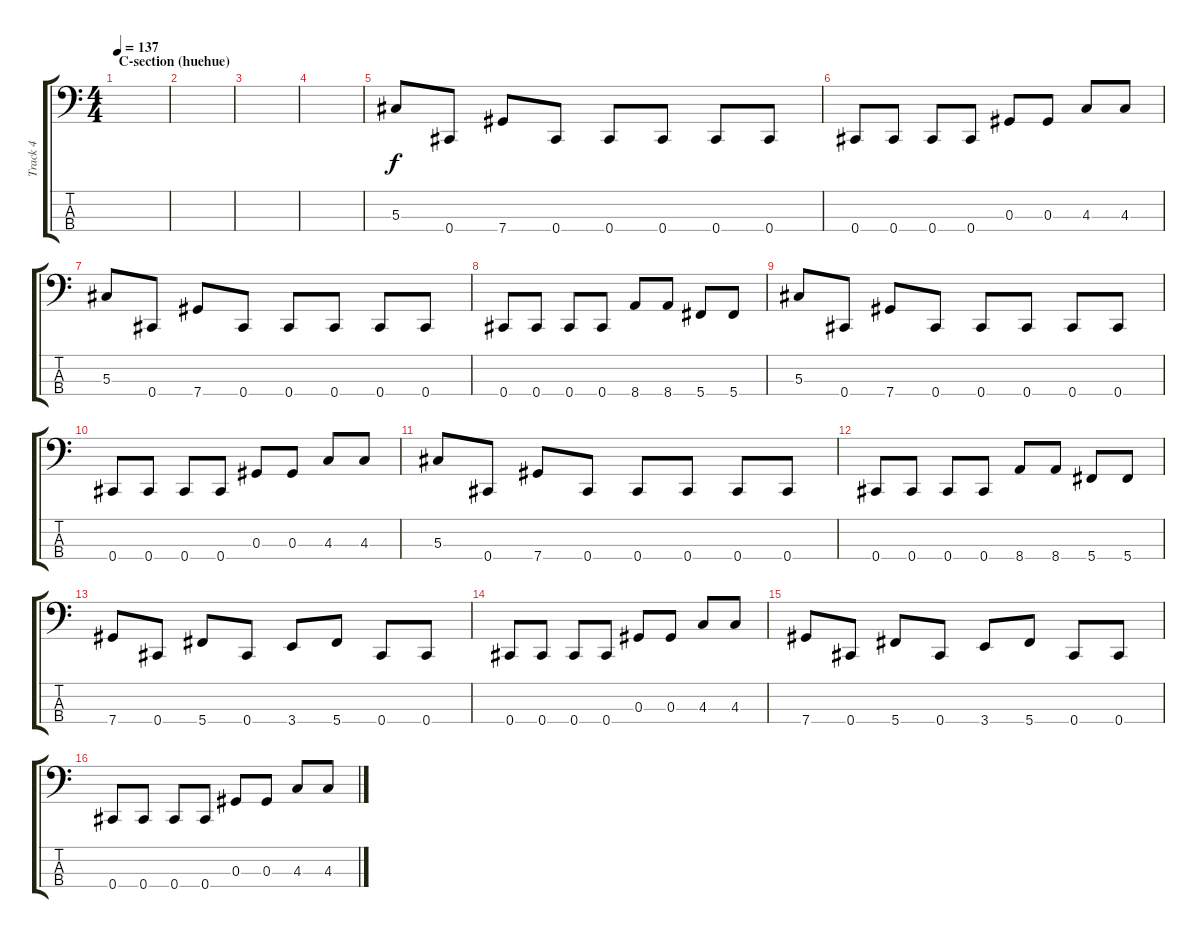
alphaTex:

\track ("Track 4" "Track 4") {instrument electricbassfinger}
\staff {score tabs}
\tuning (Gb2 Db2 Ab1 Db1) {hide}
\ts (4 4)
\section ("" "C-section (huehue)")
\tempo 137
\clef f4
\ks c
|
|
|
|
5.3.8 0.4.8 7.4.8 0.4.8 0.4.8 0.4.8 0.4.8 0.4.8 |
0.4.8 0.4.8 0.4.8 0.4.8 0.3.8 0.3.8 4.3.8 4.3.8 |
5.3.8 0.4.8 7.4.8 0.4.8 0.4.8 0.4.8 0.4.8 0.4.8 |
0.4.8 0.4.8 0.4.8 0.4.8 8.4.8 8.4.8 5.4.8 5.4.8 |
5.3.8 0.4.8 7.4.8 0.4.8 0.4.8 0.4.8 0.4.8 0.4.8 |
0.4.8 0.4.8 0.4.8 0.4.8 0.3.8 0.3.8 4.3.8 4.3.8 |
5.3.8 0.4.8 7.4.8 0.4.8 0.4.8 0.4.8 0.4.8 0.4.8 |
0.4.8 0.4.8 0.4.8 0.4.8 8.4.8 8.4.8 5.4.8 5.4.8 |
7.4.8 0.4.8 5.4.8 0.4.8 3.4.8 5.4.8 0.4.8 0.4.8 |
0.4.8 0.4.8 0.4.8 0.4.8 0.3.8 0.3.8 4.3.8 4.3.8 |
7.4.8 0.4.8 5.4.8 0.4.8 3.4.8 5.4.8 0.4.8 0.4.8 |
0.4.8 0.4.8 0.4.8 0.4.8 0.3.8 0.3.8 4.3.8 4.3.8
